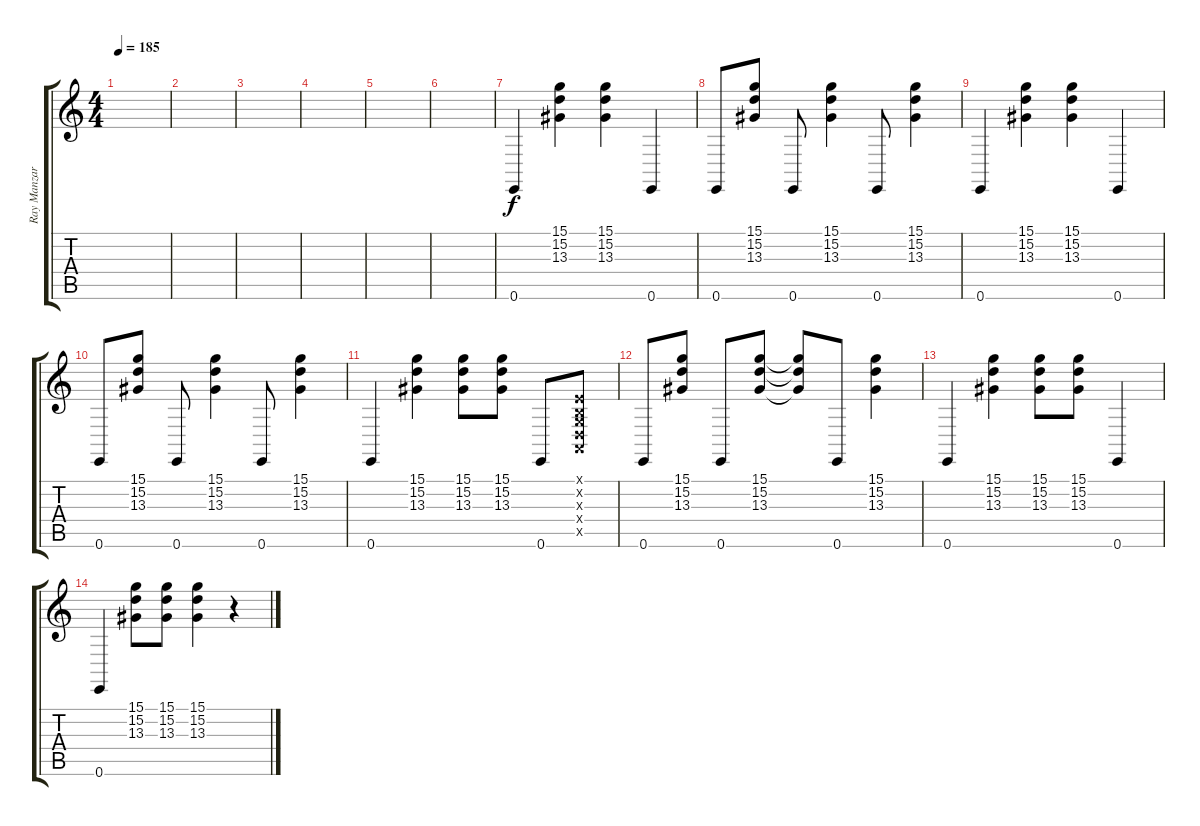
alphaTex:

\track ("Ray Manzarek - Keyboard" "Ray Manzar") {instrument harmonica}
\staff {score tabs}
\tuning (E4 B3 G3 D3 A2 E2) {hide}
\ts (4 4)
\tempo 185
\clef g2
\ks c
|
|
|
|
|
|
0.6.4 (15.1 15.2 13.3).4 (15.1 15.2 13.3).4 0.6.4 |
0.6.8 (15.1 15.2 13.3).8 0.6.8 (15.1 15.2 13.3).4 0.6.8 (15.1 15.2 13.3).4 |
0.6.4 (15.1 15.2 13.3).4 (15.1 15.2 13.3).4 0.6.4 |
0.6.8 (15.1 15.2 13.3).8 0.6.8 (15.1 15.2 13.3).4 0.6.8 (15.1 15.2 13.3).4 |
0.6.4 (15.1 15.2 13.3).4 (15.1 15.2 13.3).8 (15.1 15.2 13.3).8 0.6.8 (0.1{x} 0.2{x} 0.3{x} 0.4{x} 0.5{x}).8 |
0.6.8 (15.1 15.2 13.3).8 0.6.8 (15.1 15.2 13.3).8 (15.1{t} 15.2{t} 13.3{t}).8 0.6.8 (15.1 15.2 13.3).4 |
0.6.4 (15.1 15.2 13.3).4 (15.1 15.2 13.3).8 (15.1 15.2 13.3).8 0.6.4 |
0.6.4 (15.1 15.2 13.3).8 (15.1 15.2 13.3).8 (15.1 15.2 13.3).4 r.4
